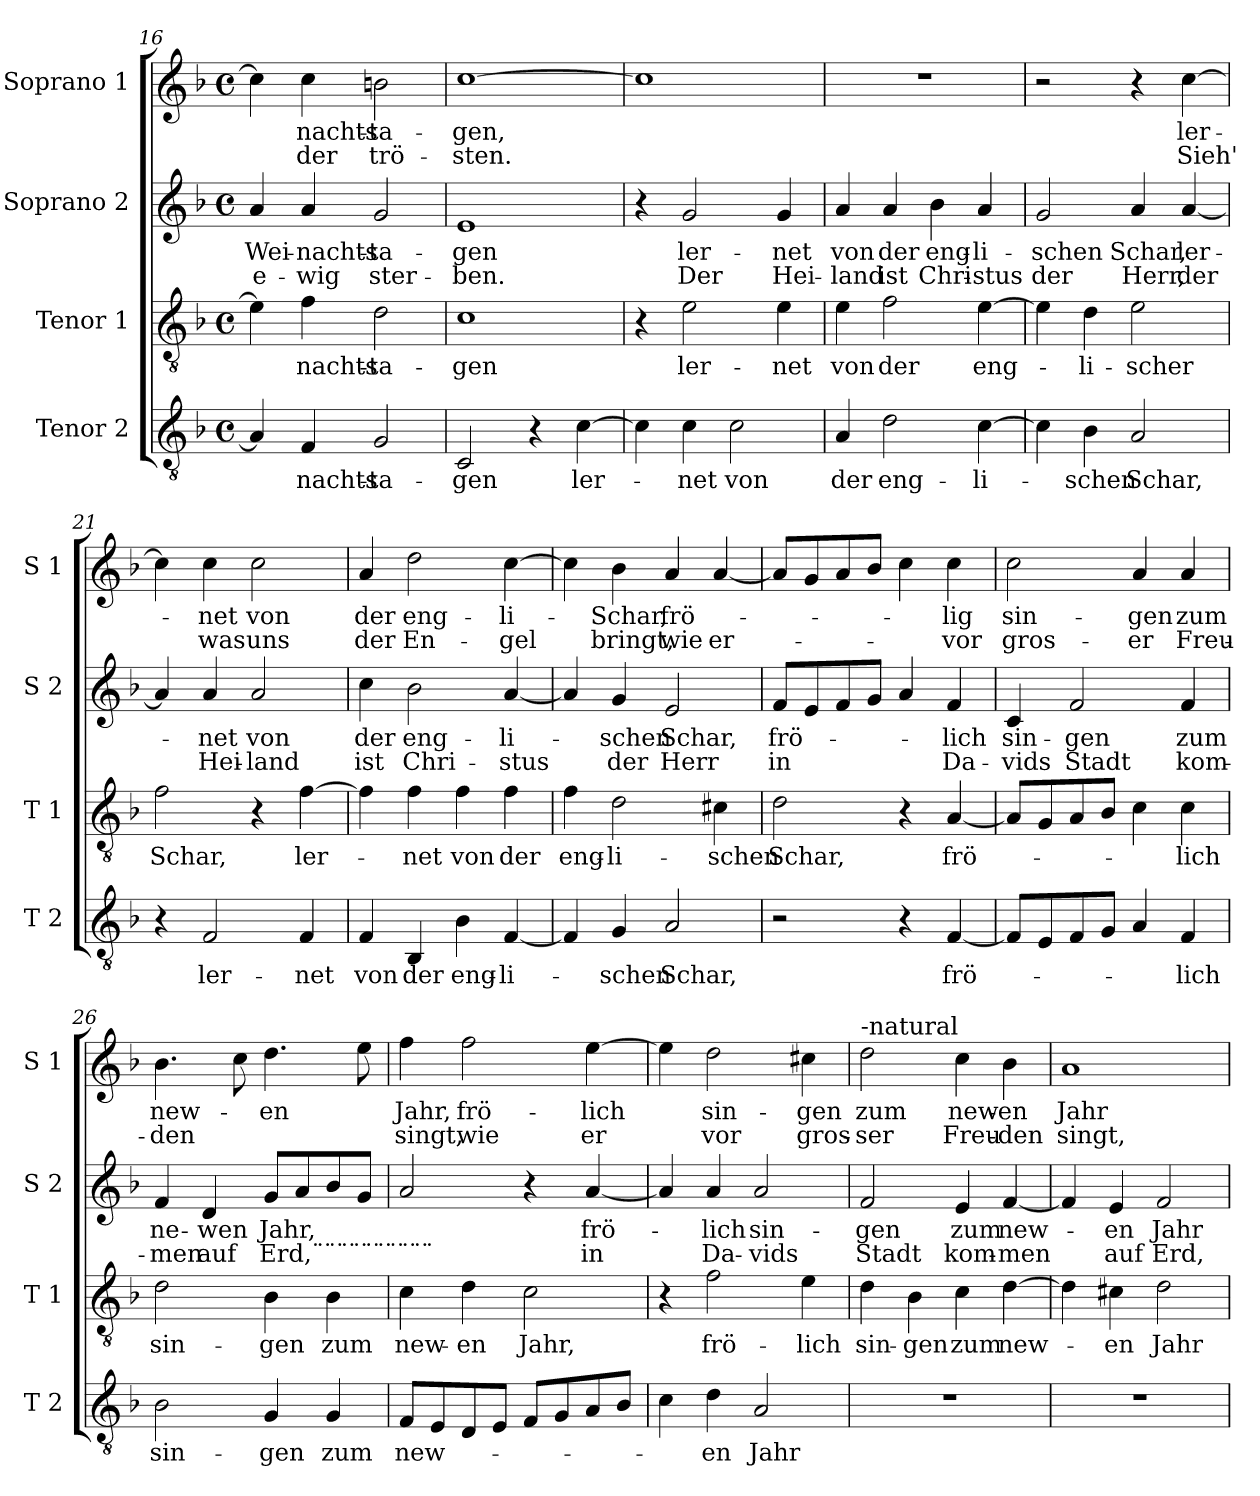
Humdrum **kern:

**kern	**text	**kern	**text	**kern	**text	**text	**kern	**text	**text
*part4	*part4	*part3	*part3	*part2	*part2	*part2	*part1	*part1	*part1
*staff4	*staff4	*staff3	*staff3	*staff2	*staff2	*staff2	*staff1	*staff1	*staff1
*I"Tenor 2	*	*I"Tenor 1	*	*I"Soprano 2	*	*	*I"Soprano 1	*	*
*I'T 2	*	*I'T 1	*	*I'S 2	*	*	*I'S 1	*	*
!!LO:PB:g=z
*clefGv2	*	*clefGv2	*	*clefG2	*	*	*clefG2	*	*
*k[b-]	*	*k[b-]	*	*k[b-]	*	*	*k[b-]	*	*
*F:	*	*F:	*	*F:	*	*	*F:	*	*
*M4/4	*	*M4/4	*	*M4/4	*	*	*M4/4	*	*
*met(c)	*	*met(c)	*	*met(c)	*	*	*met(c)	*	*
=16	=16	=16	=16	=16	=16	=16	=16	=16	=16
!	!	!	!	!	!LO:LY:b	!LO:LY:b	!	!	!
4A/]	.	4e\]	.	4a/	Wei-	e-	4cc\]	.	.
!	!LO:LY:b	!	!LO:LY:b	!	!LO:LY:b	!LO:LY:b	!	!LO:LY:b	!LO:LY:b
4F/	-nachts-	4f\	-nachts-	4a/	-nachts-	-wig	4cc\	-nachts-	-der
!	!LO:LY:b	!	!LO:LY:b	!	!LO:LY:b	!LO:LY:b	!	!LO:LY:b	!LO:LY:b
2G/	-ta-	2d\	-ta-	2g/	-ta-	ster-	2bn\	-ta-	trö-
=17	=17	=17	=17	=17	=17	=17	=17	=17	=17
!	!LO:LY:b	!	!LO:LY:b	!	!LO:LY:b	!LO:LY:b	!	!LO:LY:b	!LO:LY:b
2C/	-gen	1c	-gen	1e	-gen	-ben.	[1cc	-gen,	-sten.
4r	.	.	.	.	.	.	.	.	.
!	!LO:LY:b	!	!	!	!	!	!	!	!
[4c\	ler-	.	.	.	.	.	.	.	.
=18	=18	=18	=18	=18	=18	=18	=18	=18	=18
4c\]	.	4r	.	4r	.	.	1cc]	.	.
!	!LO:LY:b	!	!LO:LY:b	!	!LO:LY:b	!LO:LY:b	!	!	!
4c\	-net	2e\	ler-	2g/	ler-	Der	.	.	.
!	!LO:LY:b	!	!	!	!	!	!	!	!
2c\	von	.	.	.	.	.	.	.	.
!	!	!	!LO:LY:b	!	!LO:LY:b	!LO:LY:b	!	!	!
.	.	4e\	-net	4g/	-net	Hei-	.	.	.
=19	=19	=19	=19	=19	=19	=19	=19	=19	=19
!	!LO:LY:b	!	!LO:LY:b	!	!LO:LY:b	!LO:LY:b	!	!	!
4A/	der	4e\	von	4a/	von	-land	1r	.	.
!	!LO:LY:b	!	!LO:LY:b	!	!LO:LY:b	!LO:LY:b	!	!	!
2d\	eng-	2f\	der	4a/	der	ist	.	.	.
!	!	!	!	!	!LO:LY:b	!LO:LY:b	!	!	!
.	.	.	.	4b-\	eng-	Chri-	.	.	.
!	!LO:LY:b	!	!LO:LY:b	!	!LO:LY:b	!LO:LY:b	!	!	!
[4c\	-li-	[4e\	eng-	4a/	-li-	-stus	.	.	.
=20	=20	=20	=20	=20	=20	=20	=20	=20	=20
!	!	!	!	!	!LO:LY:b	!LO:LY:b	!	!	!
4c\]	.	4e\]	.	2g/	-schen	der	2r	.	.
!	!LO:LY:b	!	!LO:LY:b	!	!	!	!	!	!
4B-\	-schen	4d\	-li-	.	.	.	.	.	.
!	!LO:LY:b	!	!LO:LY:b	!	!LO:LY:b	!LO:LY:b	!	!	!
2A/	Schar,	2e\	-scher	4a/	Schar,	Herr,	4r	.	.
!	!	!	!	!	!LO:LY:b	!LO:LY:b	!	!LO:LY:b	!LO:LY:b
.	.	.	.	[4a/	ler-	der	[4cc\	ler-	Sieh'
!!LO:LB:g=z
=21	=21	=21	=21	=21	=21	=21	=21	=21	=21
!	!	!	!LO:LY:b	!	!	!	!	!	!
4r	.	2f\	Schar,	4a/]	.	.	4cc\]	.	.
!	!LO:LY:b	!	!	!	!LO:LY:b	!LO:LY:b	!	!LO:LY:b	!LO:LY:b
2F/	ler-	.	.	4a/	-net	Hei-	4cc\	-net	was
!	!	!	!	!	!LO:LY:b	!LO:LY:b	!	!LO:LY:b	!LO:LY:b
.	.	4r	.	2a/	von	-land	2cc\	von	uns
!	!LO:LY:b	!	!LO:LY:b	!	!	!	!	!	!
4F/	-net	[4f\	ler-	.	.	.	.	.	.
=22	=22	=22	=22	=22	=22	=22	=22	=22	=22
!	!LO:LY:b	!	!	!	!LO:LY:b	!LO:LY:b	!	!LO:LY:b	!LO:LY:b
4F/	von	4f\]	.	4cc\	der	ist	4a/	der	der
!	!LO:LY:b	!	!LO:LY:b	!	!LO:LY:b	!LO:LY:b	!	!LO:LY:b	!LO:LY:b
4BB-/	der	4f\	-net	2b-\	eng-	Chri-	2dd\	eng-	En-
!	!LO:LY:b	!	!LO:LY:b	!	!	!	!	!	!
4B-\	eng-	4f\	von	.	.	.	.	.	.
!	!LO:LY:b	!	!LO:LY:b	!	!LO:LY:b	!LO:LY:b	!	!LO:LY:b	!LO:LY:b
[4F/	-li-	4f\	der	[4a/	-li-	-stus	[4cc\	-li-	-gel
=23	=23	=23	=23	=23	=23	=23	=23	=23	=23
!	!	!	!LO:LY:b	!	!	!	!	!	!
4F/]	.	4f\	eng-	4a/]	.	.	4cc\]	.	.
!	!LO:LY:b	!	!LO:LY:b	!	!LO:LY:b	!LO:LY:b	!	!LO:LY:b	!LO:LY:b
4G/	-schen	2d\	-li-	4g/	-schen	der	4b-\	Schar,	bringt,
!	!LO:LY:b	!	!	!	!LO:LY:b	!LO:LY:b	!	!LO:LY:b	!LO:LY:b
2A/	Schar,	.	.	2e/	Schar,	Herr	4a/	frö-	wie
!	!	!	!LO:LY:b	!	!	!	!	!	!LO:LY:b
.	.	4c#X\	-schen	.	.	.	[4a/	.	er-
=24	=24	=24	=24	=24	=24	=24	=24	=24	=24
!	!	!	!LO:LY:b	!	!LO:LY:b	!LO:LY:b	!	!	!
2r	.	2d\	Schar,	8f/L	frö-	in	8a/L]	.	.
.	.	.	.	8e/	.	.	8g/	.	.
.	.	.	.	8f/	.	.	8a/	.	.
.	.	.	.	8g/J	.	.	8b-/J	.	.
4r	.	4r	.	4a/	.	.	4cc\	.	.
!	!LO:LY:b	!	!LO:LY:b	!	!LO:LY:b	!LO:LY:b	!	!LO:LY:b	!LO:LY:b
[4F/	frö-	[4A/	frö-	4f/	-lich	Da-	4cc\	-lig	-vor
=25	=25	=25	=25	=25	=25	=25	=25	=25	=25
!	!	!	!	!	!LO:LY:b	!LO:LY:b	!	!LO:LY:b	!LO:LY:b
8F/L]	.	8A/L]	.	4c/	sin-	-vids	2cc\	sin-	gros-
8E/	.	8G/	.	.	.	.	.	.	.
!	!	!	!	!	!LO:LY:b	!LO:LY:b	!	!	!
8F/	.	8A/	.	2f/	-gen	Stadt	.	.	.
8G/J	.	8B-/J	.	.	.	.	.	.	.
!	!	!	!	!	!	!	!	!LO:LY:b	!LO:LY:b
4A/	.	4c\	.	.	.	.	4a/	-gen	-er
!	!LO:LY:b	!	!LO:LY:b	!	!LO:LY:b	!LO:LY:b	!	!LO:LY:b	!LO:LY:b
4F/	-lich	4c\	-lich	4f/	zum	kom-	4a/	zum	Freu-
!!LO:LB:g=z
=26	=26	=26	=26	=26	=26	=26	=26	=26	=26
!	!LO:LY:b	!	!LO:LY:b	!	!LO:LY:b	!LO:LY:b	!	!LO:LY:b	!LO:LY:b
2B-\	sin-	2d\	sin-	4f/	ne-	-men	4.b-\	new-	-den
!	!	!	!	!	!LO:LY:b	!LO:LY:b	!	!	!
.	.	.	.	4d/	-wen	auf	.	.	.
.	.	.	.	.	.	.	8cc\	.	.
!	!LO:LY:b	!	!LO:LY:b	!	!LO:LY:b	!LO:LY:b	!	!LO:LY:b	!
4G/	-gen	4B-\	-gen	8g/L	Jahr,	Erd,¨¨¨¨¨¨¨¨¨¨	4.dd\	-en	.
.	.	.	.	8a/	.	.	.	.	.
!	!LO:LY:b	!	!LO:LY:b	!	!	!	!	!	!
4G/	zum	4B-\	zum	8b-/	.	.	.	.	.
.	.	.	.	8g/J	.	.	8ee\	.	.
=27	=27	=27	=27	=27	=27	=27	=27	=27	=27
!	!LO:LY:b	!	!LO:LY:b	!	!	!	!	!LO:LY:b	!LO:LY:b
8F/L	new-	4c\	new-	2a/	.	.	4ff\	Jahr,	singt,
8E/	.	.	.	.	.	.	.	.	.
!	!	!	!LO:LY:b	!	!	!	!	!LO:LY:b	!LO:LY:b
8D/	.	4d\	-en	.	.	.	2ff\	frö-	wie
8E/J	.	.	.	.	.	.	.	.	.
!	!	!	!LO:LY:b	!	!	!	!	!	!
8F/L	.	2c\	Jahr,	4r	.	.	.	.	.
8G/	.	.	.	.	.	.	.	.	.
!	!	!	!	!	!LO:LY:b	!LO:LY:b	!	!LO:LY:b	!LO:LY:b
8A/	.	.	.	[4a/	frö-	in	[4ee\	-lich	er
8B-/J	.	.	.	.	.	.	.	.	.
=28	=28	=28	=28	=28	=28	=28	=28	=28	=28
4c\	.	4r	.	4a/]	.	.	4ee\]	.	.
!	!LO:LY:b	!	!LO:LY:b	!	!LO:LY:b	!LO:LY:b	!	!LO:LY:b	!LO:LY:b
4d\	-en	2f\	frö-	4a/	-lich	Da-	2dd\	sin-	vor
!	!LO:LY:b	!	!	!	!LO:LY:b	!LO:LY:b	!	!	!
2A/	Jahr	.	.	2a/	sin-	-vids	.	.	.
!	!	!	!LO:LY:b	!	!	!	!	!LO:LY:b	!LO:LY:b
.	.	4e\	-lich	.	.	.	4cc#X\	-gen	gros-
=29	=29	=29	=29	=29	=29	=29	=29	=29	=29
!	!	!	!	!	!	!	!LO:TX:a:t=-natural	!	!
!	!	!	!LO:LY:b	!	!LO:LY:b	!LO:LY:b	!	!LO:LY:b	!LO:LY:b
1r	.	4d\	sin-	2f/	-gen	Stadt	2dd\	zum	-ser
!	!	!	!LO:LY:b	!	!	!	!	!	!
.	.	4B-\	-gen	.	.	.	.	.	.
!	!	!	!LO:LY:b	!	!LO:LY:b	!LO:LY:b	!	!LO:LY:b	!LO:LY:b
.	.	4c\	zum	4e/	zum	kom-	4cc\	new-	Freu-
!	!	!	!LO:LY:b	!	!LO:LY:b	!LO:LY:b	!	!LO:LY:b	!LO:LY:b
.	.	[4d\	new-	[4f/	new-	-men	4b-\	-en	-den
=30	=30	=30	=30	=30	=30	=30	=30	=30	=30
!	!	!	!	!	!	!	!	!LO:LY:b	!LO:LY:b
1r	.	4d\]	.	4f/]	.	.	1a	Jahr	singt,
!	!	!	!LO:LY:b	!	!LO:LY:b	!LO:LY:b	!	!	!
.	.	4c#X\	-en	4e/	-en	auf	.	.	.
!	!	!	!LO:LY:b	!	!LO:LY:b	!LO:LY:b	!	!	!
.	.	2d\	Jahr	2f/	Jahr	Erd,	.	.	.
=	=	=	=	=	=	=	=	=	=
*-	*-	*-	*-	*-	*-	*-	*-	*-	*-
